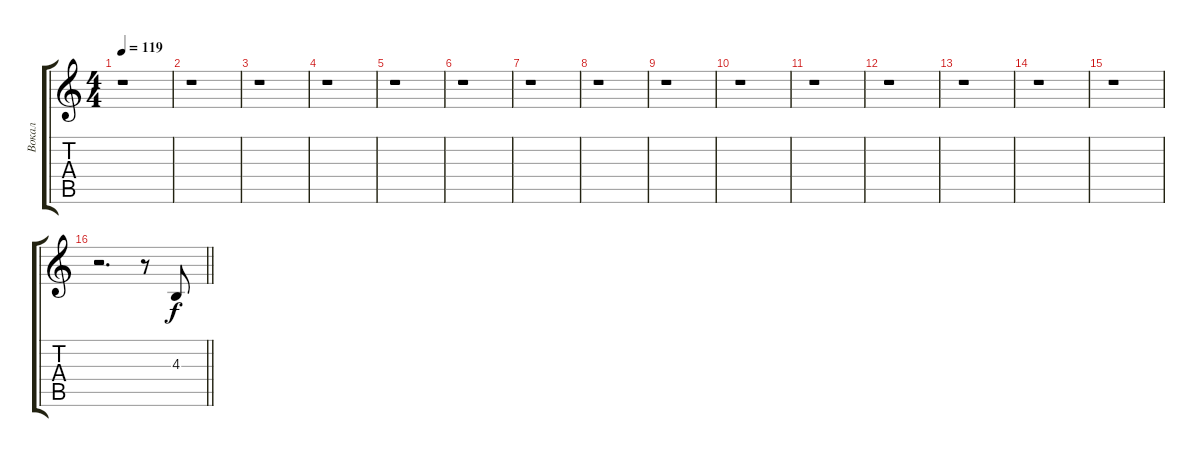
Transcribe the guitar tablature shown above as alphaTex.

\track ("Вокал" "Вокал") {instrument tenorsax}
\staff {score tabs}
\tuning (E4 B3 G3 D3 A2 E2) {hide}
\ts (4 4)
\tempo 119
\clef g2
\ks c
r.1{dy f} |
r.1 |
r.1 |
r.1 |
r.1 |
r.1 |
r.1 |
r.1 |
r.1 |
r.1 |
r.1 |
r.1 |
r.1 |
r.1 |
r.1 |
\barLineRight lightlight
r.2{d} r.8 4.3.8
